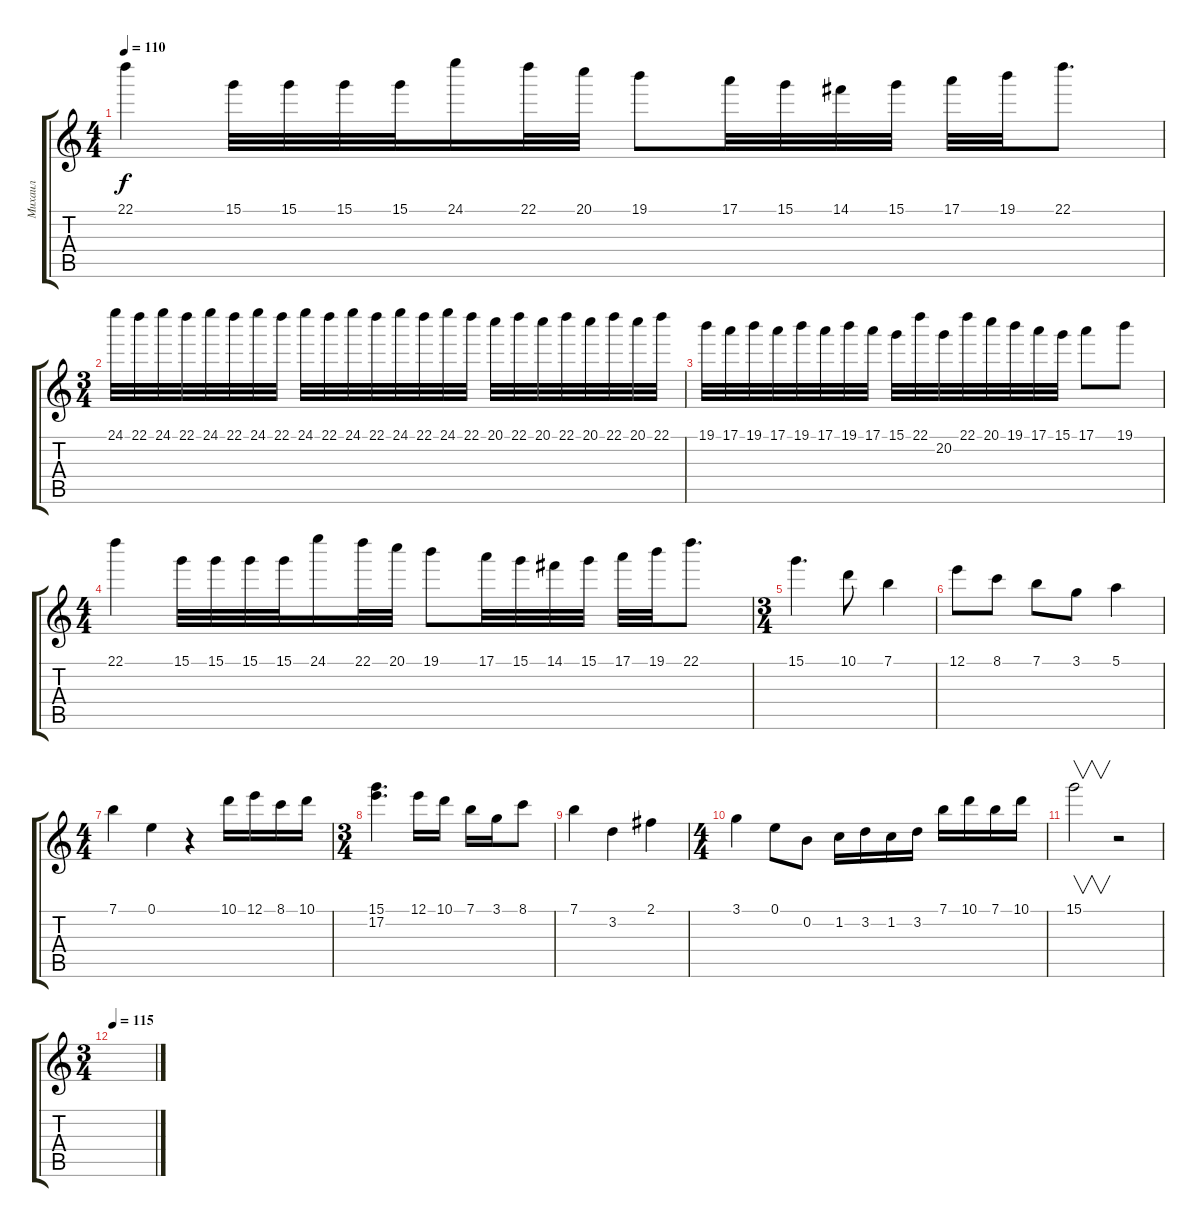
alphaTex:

\track ("Михаил" "Михаил") {instrument distortionguitar}
\staff {score tabs}
\tuning (E4 B3 G3 D3 A2 E2) {hide}
\ts (4 4)
\tempo 110
\clef g2
\ks c
22.1.4{dy f} 15.1.32 15.1.32 15.1.32 15.1.32 24.1.16 22.1.32 20.1.32 19.1.8 17.1.32 15.1.32 14.1.32 15.1.32 17.1.32 19.1.32 22.1.8{d} |
\ts (3 4)
24.1.32 22.1.32 24.1.32 22.1.32 24.1.32 22.1.32 24.1.32 22.1.32 24.1.32 22.1.32 24.1.32 22.1.32 24.1.32 22.1.32 24.1.32 22.1.32 20.1.32 22.1.32 20.1.32 22.1.32 20.1.32 22.1.32 20.1.32 22.1.32 |
19.1.32 17.1.32 19.1.32 17.1.32 19.1.32 17.1.32 19.1.32 17.1.32 15.1.32 22.1.32 20.2.32 22.1.32 20.1.32 19.1.32 17.1.32 15.1.32 17.1.8 19.1.8 |
\ts (4 4)
22.1.4 15.1.32 15.1.32 15.1.32 15.1.32 24.1.16 22.1.32 20.1.32 19.1.8 17.1.32 15.1.32 14.1.32 15.1.32 17.1.32 19.1.32 22.1.8{d} |
\ts (3 4)
15.1.4{d} 10.1.8 7.1.4 |
12.1.8 8.1.8 7.1.8 3.1.8 5.1.4 |
\ts (4 4)
7.1.4 0.1.4 r.4 10.1.16 12.1.16 8.1.16 10.1.16 |
\ts (3 4)
(15.1 17.2).4{d} 12.1.16 10.1.16 7.1.16 3.1.16 8.1.8 |
7.1.4 3.2.4 2.1.4 |
\ts (4 4)
3.1.4 0.1.8 0.2.8 1.2.16 3.2.16 1.2.16 3.2.16 7.1.16 10.1.16 7.1.16 10.1.16 |
15.1.2{v} r.2 |
\ts (3 4)
\tempo 115
